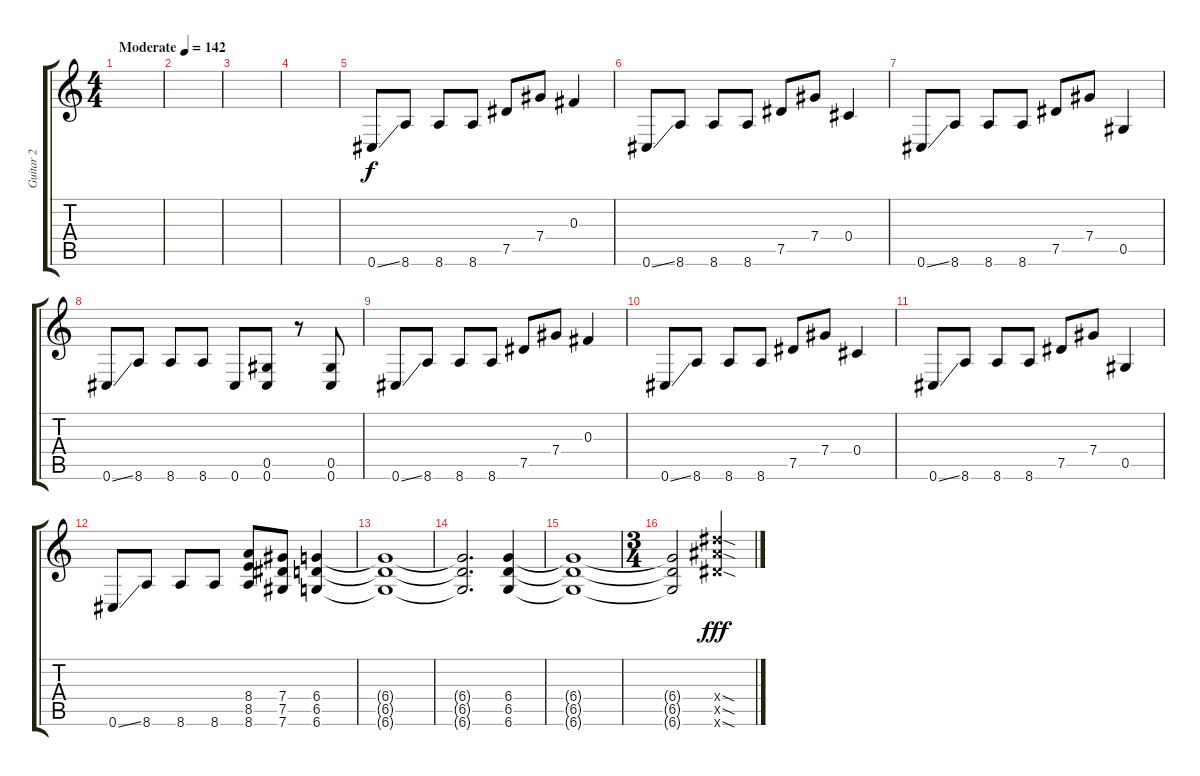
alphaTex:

\track ("Guitar 2" "Guitar 2") {instrument distortionguitar}
\staff {score tabs}
\tuning (Eb4 Bb3 Gb3 Db3 Ab2 Db2) {hide}
\ts (4 4)
\tempo (142 "Moderate")
\clef g2
\ks c
|
|
|
|
0.6{ss}.8 8.6.8 8.6.8 8.6.8 7.5.8 7.4.8 0.3.4 |
0.6{ss}.8 8.6.8 8.6.8 8.6.8 7.5.8 7.4.8 0.4.4 |
0.6{ss}.8 8.6.8 8.6.8 8.6.8 7.5.8 7.4.8 0.5.4 |
0.6{ss}.8 8.6.8 8.6.8 8.6.8 0.6.8 (0.5 0.6).8 r.8 (0.5 0.6).8 |
0.6{ss}.8 8.6.8 8.6.8 8.6.8 7.5.8 7.4.8 0.3.4 |
0.6{ss}.8 8.6.8 8.6.8 8.6.8 7.5.8 7.4.8 0.4.4 |
0.6{ss}.8 8.6.8 8.6.8 8.6.8 7.5.8 7.4.8 0.5.4 |
0.6{ss}.8 8.6.8 8.6.8 8.6.8 (8.4 8.5 8.6).8 (7.4 7.5 7.6).8 (6.4 6.5 6.6).4 |
(6.4{t} 6.5{t} 6.6{t}).1 |
(6.4{t} 6.5{t} 6.6{t}).2{d} (6.4 6.5 6.6).4 |
(6.4{t} 6.5{t} 6.6{t}).1 |
\ts (3 4)
(6.4{t} 6.5{t} 6.6{t}).2 (14.4{sod x} 14.5{sod x} 14.6{sod x}).4{dy fff}
